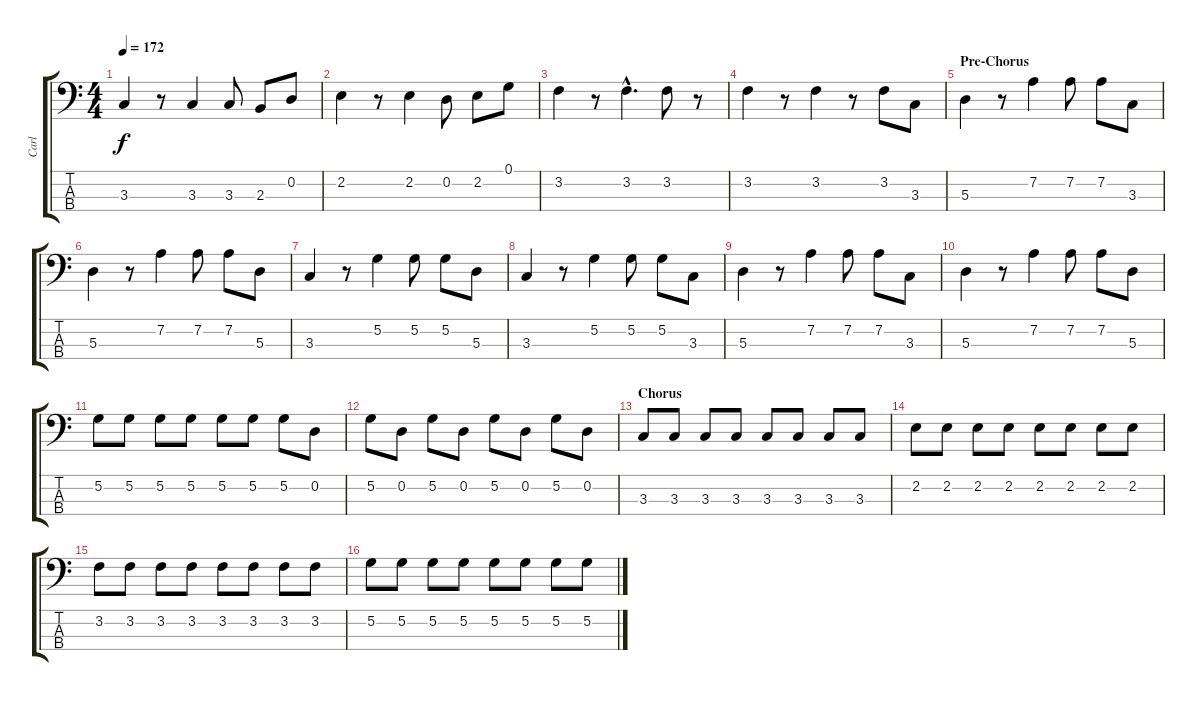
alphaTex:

\track ("Carl" "Carl") {instrument electricbasspick}
\staff {score tabs}
\tuning (G2 D2 A1 E1) {hide}
\ts (4 4)
\tempo 172
\clef f4
\ks c
3.3.4{dy f} r.8 3.3.4 3.3.8 2.3.8 0.2.8 |
2.2.4 r.8 2.2.4 0.2.8 2.2.8 0.1.8 |
3.2.4 r.8 3.2{hac}.4{d} 3.2.8 r.8 |
3.2.4 r.8 3.2.4 r.8 3.2.8 3.3.8 |
\section ("" "Pre-Chorus")
5.3.4 r.8 7.2.4 7.2.8 7.2.8 3.3.8 |
5.3.4 r.8 7.2.4 7.2.8 7.2.8 5.3.8 |
3.3.4 r.8 5.2.4 5.2.8 5.2.8 5.3.8 |
3.3.4 r.8 5.2.4 5.2.8 5.2.8 3.3.8 |
5.3.4 r.8 7.2.4 7.2.8 7.2.8 3.3.8 |
5.3.4 r.8 7.2.4 7.2.8 7.2.8 5.3.8 |
5.2.8 5.2.8 5.2.8 5.2.8 5.2.8 5.2.8 5.2.8 0.2.8 |
5.2.8 0.2.8 5.2.8 0.2.8 5.2.8 0.2.8 5.2.8 0.2.8 |
\section ("" "Chorus")
3.3.8 3.3.8 3.3.8 3.3.8 3.3.8 3.3.8 3.3.8 3.3.8 |
2.2.8 2.2.8 2.2.8 2.2.8 2.2.8 2.2.8 2.2.8 2.2.8 |
3.2.8 3.2.8 3.2.8 3.2.8 3.2.8 3.2.8 3.2.8 3.2.8 |
5.2.8 5.2.8 5.2.8 5.2.8 5.2.8 5.2.8 5.2.8 5.2.8
